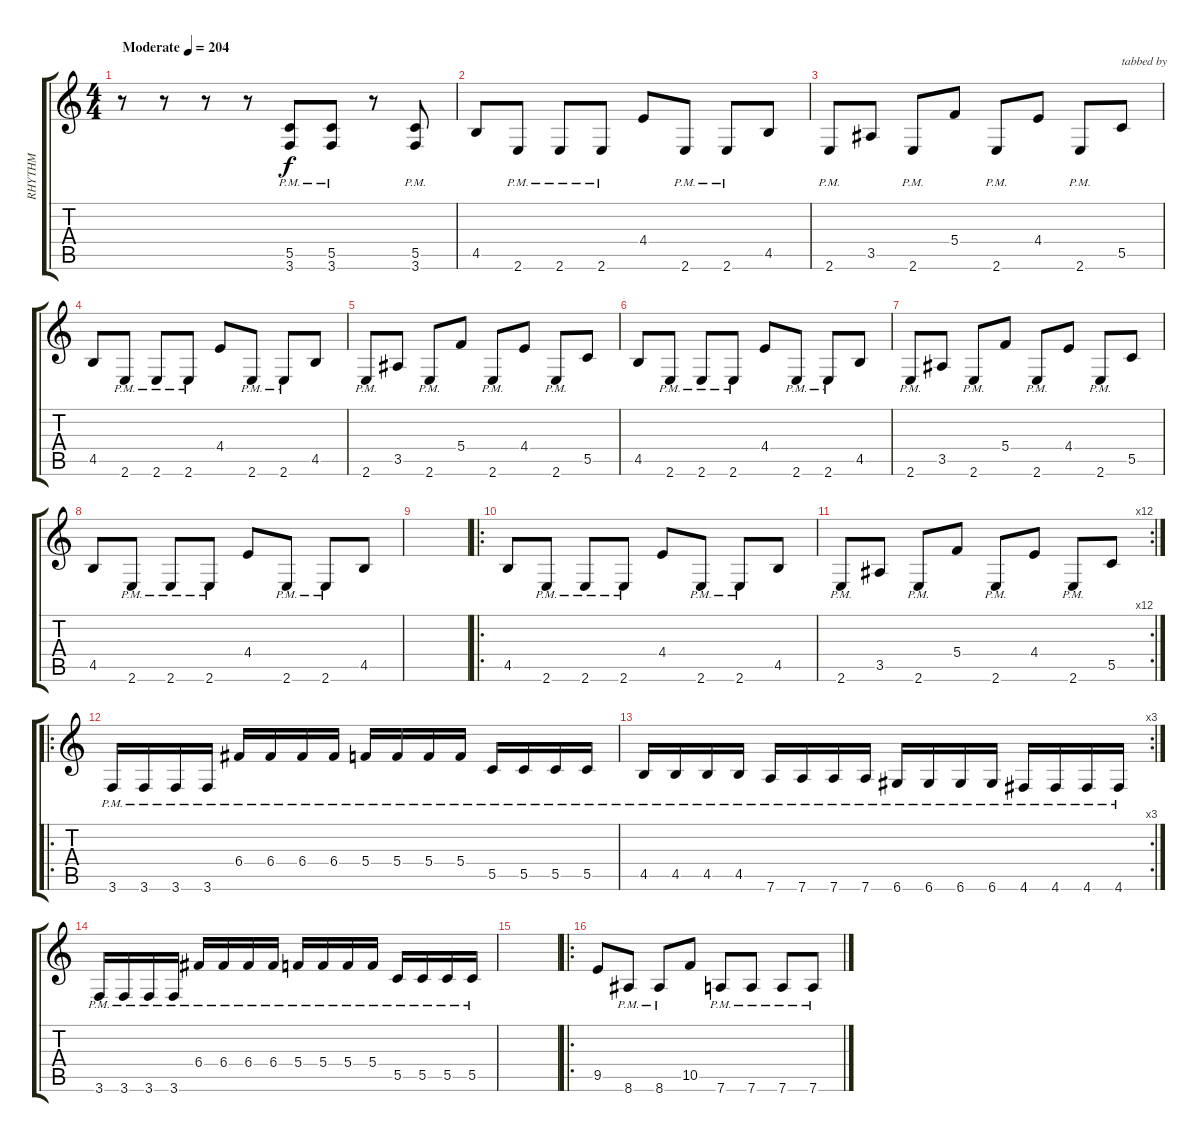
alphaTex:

\track ("RHYTHM" "RHYTHM") {instrument distortionguitar}
\staff {score tabs}
\tuning (D4 A3 F3 C3 G2 D2) {hide}
\ts (4 4)
\tempo (204 "Moderate")
\clef g2
\ks c
r.8{dy f instrument distortionguitar} r.8 r.8 r.8 (5.5 3.6{pm}).8 (5.5 3.6{pm}).8 r.8 (5.5 3.6{pm}).8 |
4.5.8 2.6{pm}.8 2.6{pm}.8 2.6{pm}.8 4.4.8 2.6{pm}.8 2.6{pm}.8 4.5.8 |
2.6{pm}.8 3.5.8 2.6{pm}.8 5.4.8 2.6{pm}.8 4.4.8 2.6{pm}.8 5.5.8{txt "tabbed by"} |
4.5.8 2.6{pm}.8 2.6{pm}.8 2.6{pm}.8 4.4.8 2.6{pm}.8 2.6{pm}.8 4.5.8 |
2.6{pm}.8 3.5.8 2.6{pm}.8 5.4.8 2.6{pm}.8 4.4.8 2.6{pm}.8 5.5.8 |
4.5.8 2.6{pm}.8 2.6{pm}.8 2.6{pm}.8 4.4.8 2.6{pm}.8 2.6{pm}.8 4.5.8 |
2.6{pm}.8 3.5.8 2.6{pm}.8 5.4.8 2.6{pm}.8 4.4.8 2.6{pm}.8 5.5.8 |
4.5.8 2.6{pm}.8 2.6{pm}.8 2.6{pm}.8 4.4.8 2.6{pm}.8 2.6{pm}.8 4.5.8 |
|
\ro
4.5.8 2.6{pm}.8 2.6{pm}.8 2.6{pm}.8 4.4.8 2.6{pm}.8 2.6{pm}.8 4.5.8 |
\rc 12
2.6{pm}.8 3.5.8 2.6{pm}.8 5.4.8 2.6{pm}.8 4.4.8 2.6{pm}.8 5.5.8 |
\ro
3.6{pm}.16 3.6{pm}.16 3.6{pm}.16 3.6{pm}.16 6.4{pm}.16 6.4{pm}.16 6.4{pm}.16 6.4{pm}.16 5.4{pm}.16 5.4{pm}.16 5.4{pm}.16 5.4{pm}.16 5.5{pm}.16 5.5{pm}.16 5.5{pm}.16 5.5{pm}.16 |
\rc 3
4.5{pm}.16 4.5{pm}.16 4.5{pm}.16 4.5{pm}.16 7.6{pm}.16 7.6{pm}.16 7.6{pm}.16 7.6{pm}.16 6.6{pm}.16 6.6{pm}.16 6.6{pm}.16 6.6{pm}.16 4.6{pm}.16 4.6{pm}.16 4.6{pm}.16 4.6{pm}.16 |
3.6{pm}.16 3.6{pm}.16 3.6{pm}.16 3.6{pm}.16 6.4{pm}.16 6.4{pm}.16 6.4{pm}.16 6.4{pm}.16 5.4{pm}.16 5.4{pm}.16 5.4{pm}.16 5.4{pm}.16 5.5{pm}.16 5.5{pm}.16 5.5{pm}.16 5.5{pm}.16 |
|
\ro
9.5.8 8.6{pm}.8 8.6{pm}.8 10.5.8 7.6{pm}.8 7.6{pm}.8 7.6{pm}.8 7.6{pm}.8
